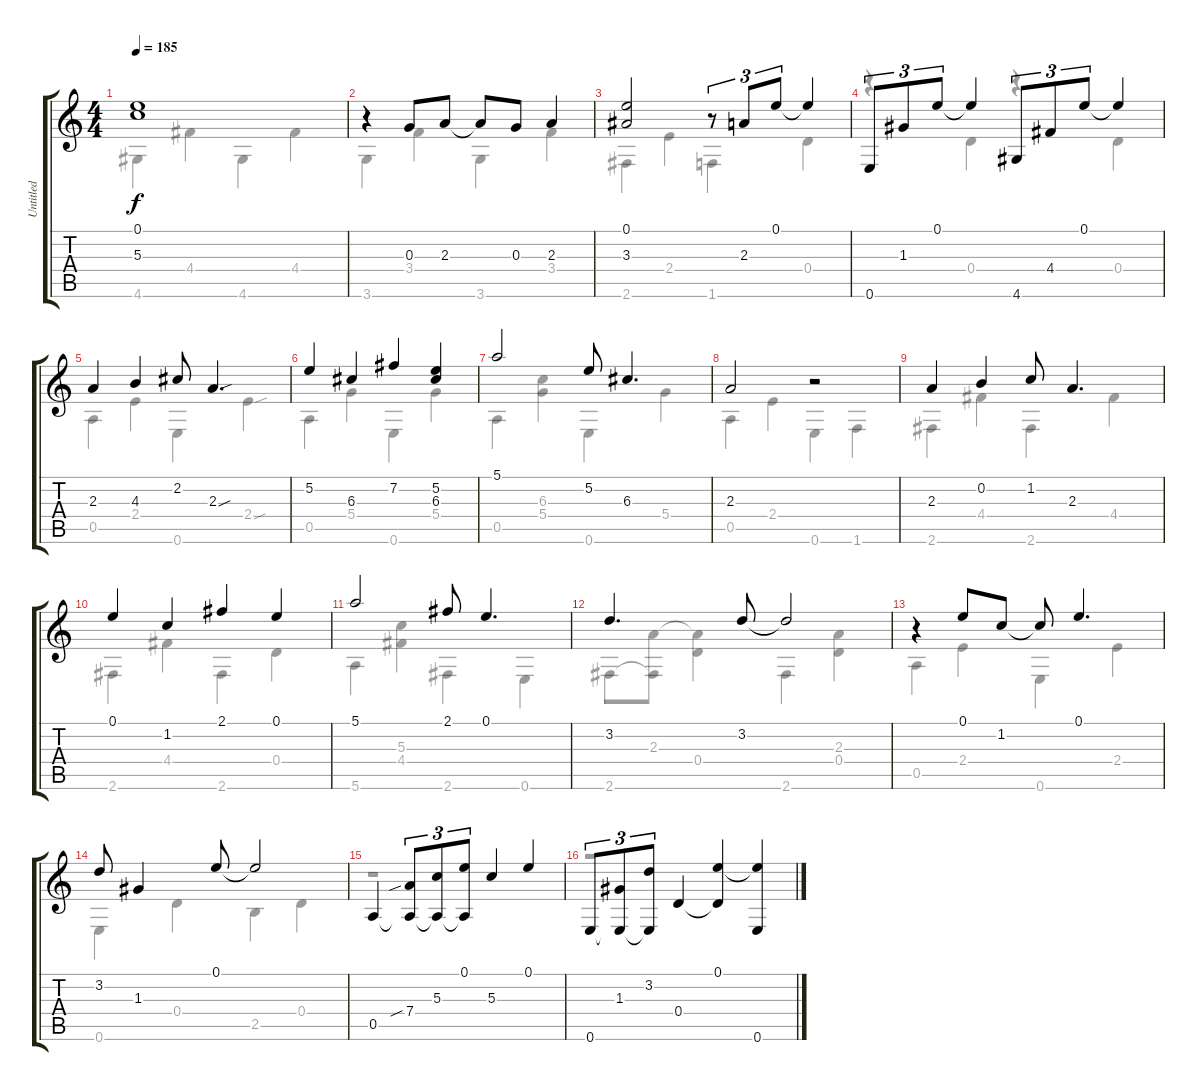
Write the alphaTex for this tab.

\track ("Untitled" "Untitled") {instrument acousticguitarnylon}
\staff {score tabs}
\tuning (E4 B3 G3 D3 A2 E2) {hide}
\voice
\ts (4 4)
\tempo 185
\clef g2
\ks c
(0.1 5.3).1{dy f} |
r.4 0.3.8 2.3.8 2.3{t}.8 0.3.8 2.3.4 |
(0.1 3.3).2 r.8{tu (3 2)} 2.3.8{tu (3 2)} 0.1.8{tu (3 2)} 0.1{t}.4 |
0.6.8{tu (3 2)} 1.3.8{tu (3 2)} 0.1.8{tu (3 2)} 0.1{t}.4 4.6.8{tu (3 2)} 4.4.8{tu (3 2)} 0.1.8{tu (3 2)} 0.1{t}.4 |
2.3.4 4.3.4 2.2.8 2.3{sou}.4{d} |
5.2.4 6.3.4 7.2.4 (5.2 6.3).4 |
5.1.2 5.2.8 6.3.4{d} |
2.3.2 r.2 |
2.3.4 0.2.4 1.2.8 2.3.4{d} |
0.1.4 1.2.4 2.1.4 0.1.4 |
5.1.2 2.1.8 0.1.4{d} |
3.2.4{d} 3.2.8 3.2{t}.2 |
r.4 0.1.8 1.2.8 1.2{t}.8 0.1.4{d} |
3.2.8 1.3.4 0.1.8 0.1{t}.2 |
0.5.4 (7.4{sib} 0.5{t}).8{tu (3 2)} (5.3 0.5{t}).8{tu (3 2)} (0.1 0.5{t}).8{tu (3 2)} 5.3.4 0.1.4 |
0.6.8{tu (3 2)} (1.3 0.6{t}).8{tu (3 2)} (3.2 0.6{t}).8{tu (3 2)} 0.4.4 (0.1 0.4{t}).4 (0.1{t} 0.6).4
\voice
\clef g2
\ottava regular
\simile none
\ks c
4.6.4{dy f} 4.4.4 4.6.4 4.4.4 |
3.6.4 3.4.4 3.6.4 3.4.4 |
2.6.4 2.4.4 1.6.4 0.4.4 |
r.4 0.4.4 r.4 0.4.4 |
0.5.4 2.4.4 0.6.4 2.4{sou}.4 |
0.5.4 5.4.4 0.6.4 5.4.4 |
0.5.4 (6.3 5.4).4 0.6.4 5.4.4 |
0.5.4 2.4.4 0.6.4 1.6.4 |
2.6.4 4.4.4 2.6.4 4.4.4 |
2.6.4 4.4.4 2.6.4 0.4.4 |
5.6.4 (5.3 4.4).4 2.6.4 0.6.4 |
2.6.8 (2.3 2.6{t}).8 (2.3{t} 0.4).4 2.6.4 (2.3 0.4).4 |
0.5.4 2.4.4 0.6.4 2.4.4 |
0.6.4 0.4.4 2.5.4 0.4.4 |
r.1 |
r.1
